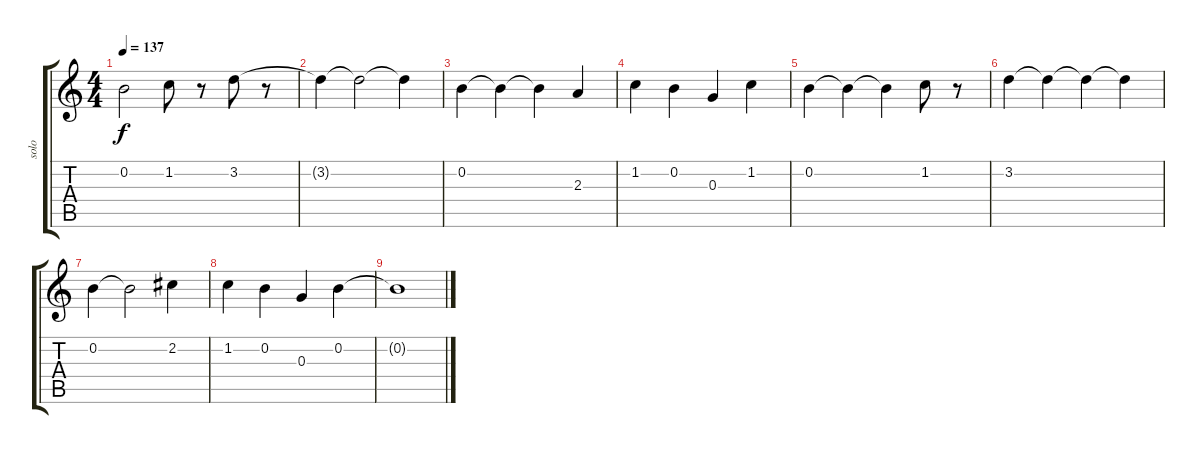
\track ("solo" "solo") {instrument distortionguitar}
\staff {score tabs}
\tuning (E4 B3 G3 D3 A2 E2) {hide}
\ts (4 4)
\tempo 137
\clef g2
\ks c
0.2.2{dy f} 1.2.8 r.8 3.2.8 r.8 |
3.2{t}.4 3.2{t}.2 3.2{t}.4 |
0.2.4 0.2{t}.4 0.2{t}.4 2.3.4 |
1.2.4 0.2.4 0.3.4 1.2.4 |
0.2.4 0.2{t}.4 0.2{t}.4 1.2.8 r.8 |
3.2.4 3.2{t}.4 3.2{t}.4 3.2{t}.4 |
0.2.4 0.2{t}.2 2.2.4 |
1.2.4 0.2.4 0.3.4 0.2.4 |
0.2{t}.1
